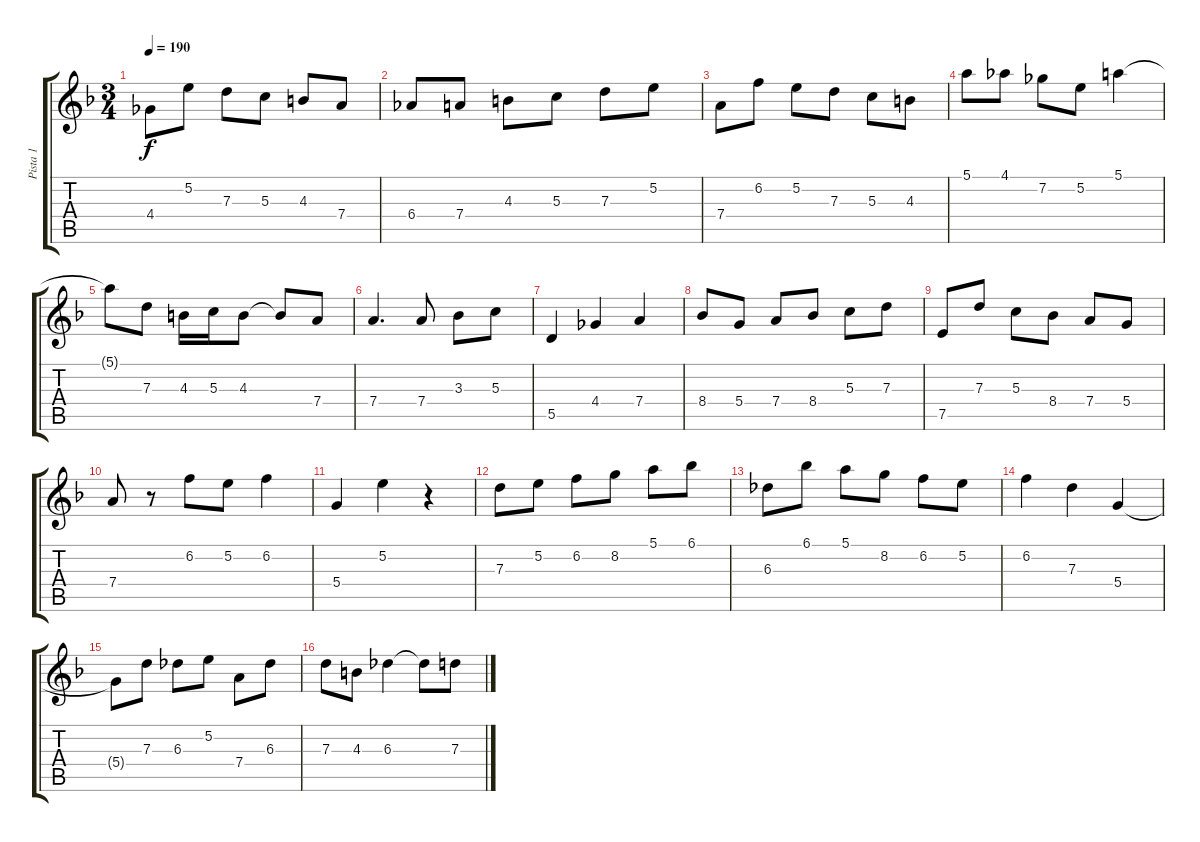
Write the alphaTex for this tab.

\track ("Pista 1" "Pista 1") {instrument acousticguitarsteel}
\staff {score tabs}
\tuning (E4 B3 G3 D3 A2 E2) {hide}
\ts (3 4)
\tempo 190
\clef g2
\ks dminor
4.4.8{dy f} 5.2.8 7.3.8 5.3.8 4.3.8 7.4.8 |
6.4.8 7.4.8 4.3.8 5.3.8 7.3.8 5.2.8 |
7.4.8 6.2.8 5.2.8 7.3.8 5.3.8 4.3.8 |
5.1.8 4.1.8 7.2.8 5.2.8 5.1.4 |
5.1{t}.8 7.3.8 4.3.16 5.3.16 4.3.8 4.3{t}.8 7.4.8 |
7.4.4{d} 7.4.8 3.3.8 5.3.8 |
5.5.4 4.4.4 7.4.4 |
8.4.8 5.4.8 7.4.8 8.4.8 5.3.8 7.3.8 |
7.5.8 7.3.8 5.3.8 8.4.8 7.4.8 5.4.8 |
7.4.8 r.8 6.2.8 5.2.8 6.2.4 |
5.4.4 5.2.4 r.4 |
7.3.8 5.2.8 6.2.8 8.2.8 5.1.8 6.1.8 |
6.3.8 6.1.8 5.1.8 8.2.8 6.2.8 5.2.8 |
6.2.4 7.3.4 5.4.4 |
5.4{t}.8 7.3.8 6.3.8 5.2.8 7.4.8 6.3.8 |
7.3.8 4.3.8 6.3.4 6.3{t}.8 7.3.8
